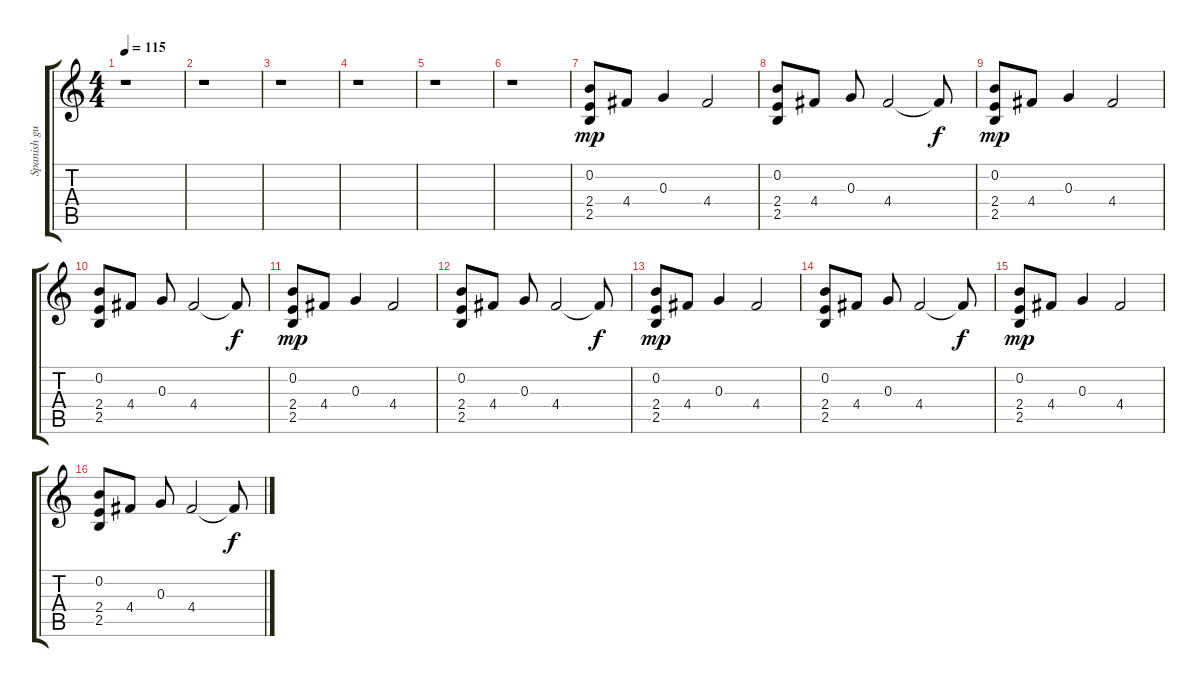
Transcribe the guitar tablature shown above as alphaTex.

\track ("Spanish guitar      " "Spanish gu") {instrument acousticguitarnylon}
\staff {score tabs}
\tuning (E4 B3 G3 D3 A2 E2) {hide}
\ts (4 4)
\tempo 115
\clef g2
\ks c
r.1{dy f} |
r.1 |
r.1 |
r.1 |
r.1 |
r.1 |
(0.2 2.4 2.5).8{dy mp} 4.4.8 0.3.4 4.4.2 |
(0.2 2.4 2.5).8 4.4.8 0.3.8 4.4.2 4.4{t}.8{dy f} |
(0.2 2.4 2.5).8{dy mp} 4.4.8 0.3.4 4.4.2 |
(0.2 2.4 2.5).8 4.4.8 0.3.8 4.4.2 4.4{t}.8{dy f} |
(0.2 2.4 2.5).8{dy mp} 4.4.8 0.3.4 4.4.2 |
(0.2 2.4 2.5).8 4.4.8 0.3.8 4.4.2 4.4{t}.8{dy f} |
(0.2 2.4 2.5).8{dy mp} 4.4.8 0.3.4 4.4.2 |
(0.2 2.4 2.5).8 4.4.8 0.3.8 4.4.2 4.4{t}.8{dy f} |
(0.2 2.4 2.5).8{dy mp} 4.4.8 0.3.4 4.4.2 |
(0.2 2.4 2.5).8 4.4.8 0.3.8 4.4.2 4.4{t}.8{dy f}
